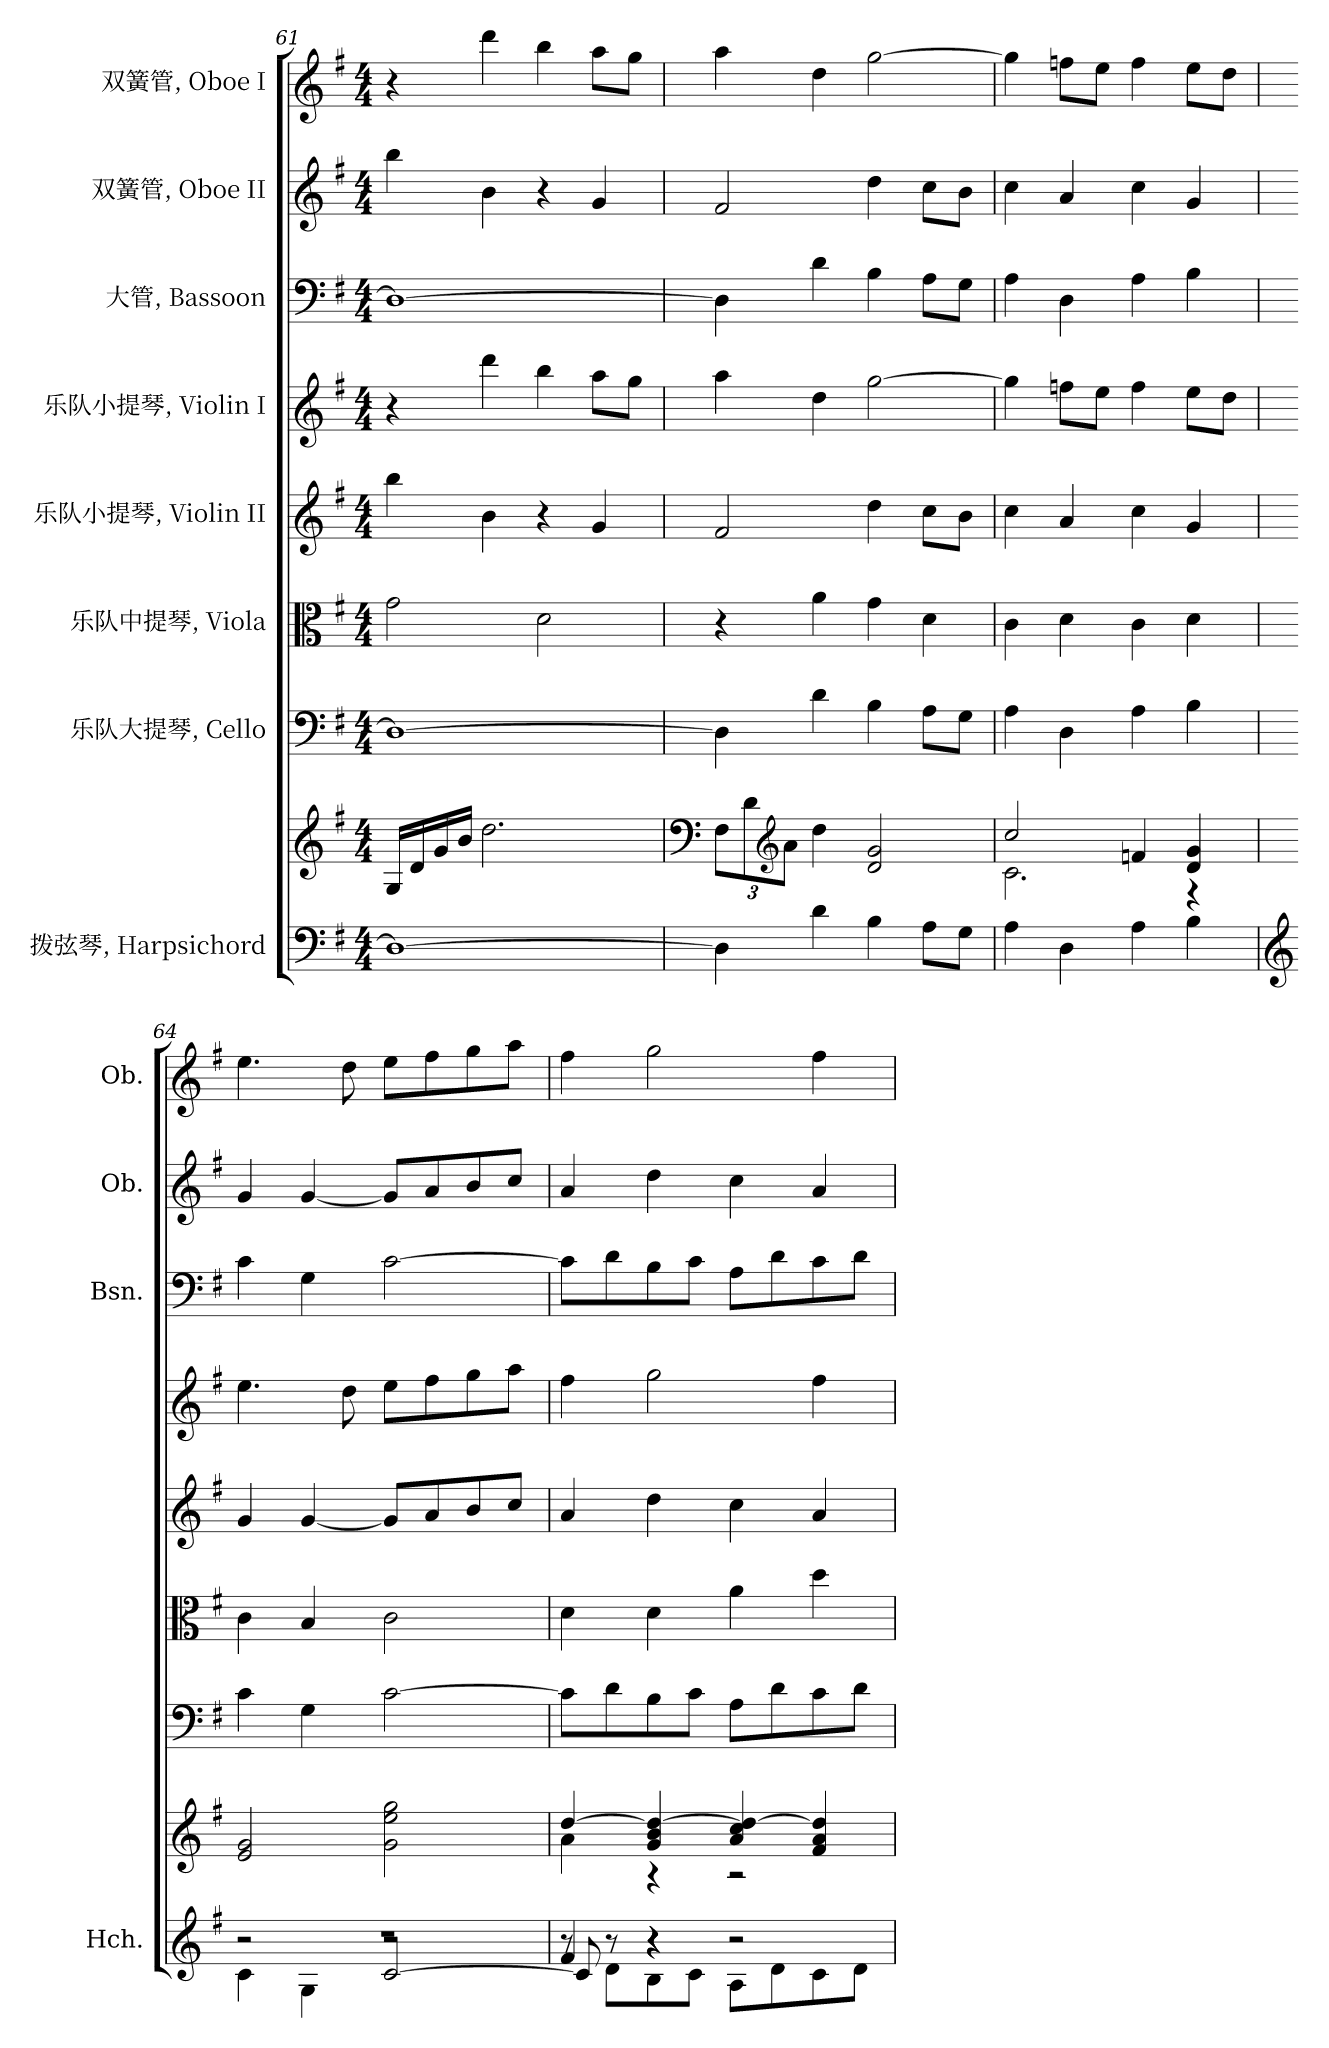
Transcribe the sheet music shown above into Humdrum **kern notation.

**kern	**kern	**kern	**kern	**kern	**kern	**kern	**kern	**kern
*part8	*part8	*part7	*part6	*part5	*part4	*part3	*part2	*part1
*staff9	*staff8	*staff7	*staff6	*staff5	*staff4	*staff3	*staff2	*staff1
*I"拨弦琴, Harpsichord	*	*I"乐队大提琴, Cello	*I"乐队中提琴, Viola	*I"乐队小提琴, Violin II	*I"乐队小提琴, Violin I	*I"大管, Bassoon	*I"双簧管, Oboe II	*I"双簧管, Oboe I
*I'Hch.	*	*	*	*	*	*I'Bsn.	*I'Ob.	*I'Ob.
!!LO:PB:g=z
*clefF4	*clefG2	*clefF4	*clefC3	*clefG2	*clefG2	*clefF4	*clefG2	*clefG2
*k[f#]	*k[f#]	*k[f#]	*k[f#]	*k[f#]	*k[f#]	*k[f#]	*k[f#]	*k[f#]
*M4/4	*M4/4	*M4/4	*M4/4	*M4/4	*M4/4	*M4/4	*M4/4	*M4/4
=61	=61	=61	=61	=61	=61	=61	=61	=61
1D_	16G/LL	1D_	2g\	4bb\	4r	1D_	4bb\	4r
.	16d/	.	.	.	.	.	.	.
.	16g/	.	.	.	.	.	.	.
.	16b/JJ	.	.	.	.	.	.	.
.	2.dd\	.	.	4b\	4ddd\	.	4b\	4ddd\
.	.	.	2d\	4r	4bb\	.	4r	4bb\
.	.	.	.	4g/	8aa\L	.	4g/	8aa\L
.	.	.	.	.	8gg\J	.	.	8gg\J
=62	=62	=62	=62	=62	=62	=62	=62	=62
*	*clefF4	*	*	*	*	*	*	*
*	*Xbrackettup	*	*	*	*	*	*	*
4D\]	12F#\L	4D\]	4r	2f#/	4aa\	4D\]	2f#/	4aa\
.	12d\	.	.	.	.	.	.	.
*	*clefG2	*	*	*	*	*	*	*
.	12a\J	.	.	.	.	.	.	.
4d\	4dd\	4d\	4a\	.	4dd\	4d\	.	4dd\
4B\	2d/ 2g/	4B\	4g\	4dd\	[2gg\	4B\	4dd\	[2gg\
8A\L	.	8A\L	4d\	8cc\L	.	8A\L	8cc\L	.
8G\J	.	8G\J	.	8b\J	.	8G\J	8b\J	.
=63	=63	=63	=63	=63	=63	=63	=63	=63
*	*^	*	*	*	*	*	*	*
4A\	2cc/	2.c\	4A\	4c\	4cc\	4gg\]	4A\	4cc\	4gg\]
4D\	.	.	4D\	4d\	4a/	8ffn\L	4D\	4a/	8ffn\L
.	.	.	.	.	.	8ee\J	.	.	8ee\J
4A\	4fn/	.	4A\	4c\	4cc\	4ff\	4A\	4cc\	4ff\
4B\	4d/ 4g/	4r	4B\	4d\	4g/	8ee\L	4B\	4g/	8ee\L
.	.	.	.	.	.	8dd\J	.	.	8dd\J
*	*v	*v	*	*	*	*	*	*	*
=64	=64	=64	=64	=64	=64	=64	=64	=64
*clefG2	*	*	*	*	*	*	*	*
*^	*	*	*	*	*	*	*	*
*	*^	*	*	*	*	*	*	*	*
1r	4c\	2r	2e/ 2g/	4c\	4c\	4g/	4.ee\	4c\	4g/	4.ee\
.	4G\	.	.	4G\	4B/	[4g/	.	4G\	[4g/	.
.	.	.	.	.	.	.	8dd\	.	.	8dd\
.	2r	[2c/	2g\ 2ee\ 2gg\	[2c\	2c\	8g/L]	8ee\L	[2c\	8g/L]	8ee\L
.	.	.	.	.	.	8a/	8ff#\	.	8a/	8ff#\
.	.	.	.	.	.	8b/	8gg\	.	8b/	8gg\
.	.	.	.	.	.	8cc/J	8aa\J	.	8cc/J	8aa\J
!!LO:PB:g=z
=65	=65	=65	=65	=65	=65	=65	=65	=65	=65	=65
*	*	*	*^	*	*	*	*	*	*	*
4f#/	8r	8c/]	[4dd/	4a\	8c\L]	4d\	4a/	4ff#\	8c\L]	4a/	4ff#\
.	8d\L	8r	.	.	8d\	.	.	.	8d\	.	.
4r	8B\	4r	4g/ 4b/ 4dd/_	4r	8B\	4d\	4dd\	2gg\	8B\	4dd\	2gg\
.	8c\J	.	.	.	8c\J	.	.	.	8c\J	.	.
2r	8A\L	2r	4a/ 4cc/ 4dd/_	2r	8A\L	4a\	4cc\	.	8A\L	4cc\	.
.	8d\	.	.	.	8d\	.	.	.	8d\	.	.
.	8c\	.	4f#/ 4a/ 4dd/]	.	8c\	4dd\	4a/	4ff#\	8c\	4a/	4ff#\
.	8d\J	.	.	.	8d\J	.	.	.	8d\J	.	.
*v	*v	*v	*	*	*	*	*	*	*	*	*
*	*v	*v	*	*	*	*	*	*	*
=	=	=	=	=	=	=	=	=
*-	*-	*-	*-	*-	*-	*-	*-	*-
